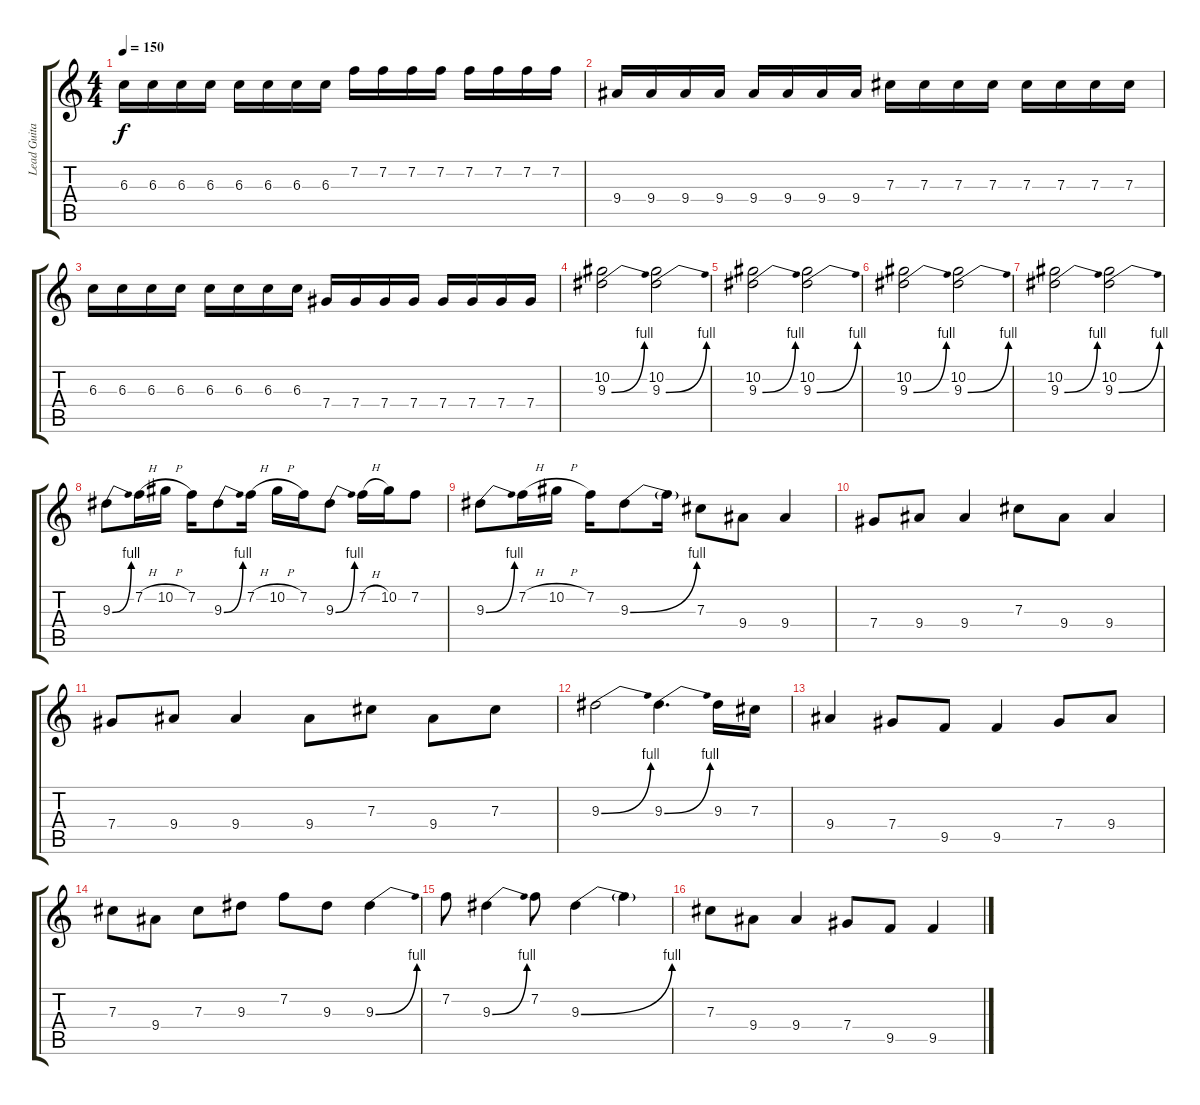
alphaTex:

\track ("Lead Guitar" "Lead Guita") {instrument distortionguitar}
\staff {score tabs}
\tuning (Eb4 Bb3 Gb3 Db3 Ab2 Db2) {hide}
\ts (4 4)
\tempo 150
\clef g2
\ks c
6.3.16{dy f} 6.3.16 6.3.16 6.3.16 6.3.16 6.3.16 6.3.16 6.3.16 7.2.16 7.2.16 7.2.16 7.2.16 7.2.16 7.2.16 7.2.16 7.2.16 |
9.4.16 9.4.16 9.4.16 9.4.16 9.4.16 9.4.16 9.4.16 9.4.16 7.3.16 7.3.16 7.3.16 7.3.16 7.3.16 7.3.16 7.3.16 7.3.16 |
6.3.16 6.3.16 6.3.16 6.3.16 6.3.16 6.3.16 6.3.16 6.3.16 7.4.16 7.4.16 7.4.16 7.4.16 7.4.16 7.4.16 7.4.16 7.4.16 |
(10.2 9.3{be (bend 0 0 60 4)}).2 (10.2 9.3{be (bend 0 0 60 4)}).2 |
(10.2 9.3{be (bend 0 0 60 4)}).2 (10.2 9.3{be (bend 0 0 60 4)}).2 |
(10.2 9.3{be (bend 0 0 60 4)}).2 (10.2 9.3{be (bend 0 0 60 4)}).2 |
(10.2 9.3{be (bend 0 0 60 4)}).2 (10.2 9.3{be (bend 0 0 60 4)}).2 |
9.3{be (bend 0 0 60 4)}.8 7.2{h}.16 10.2{h}.16 7.2.16 9.3{be (bend 0 0 60 4)}.8 7.2{h}.16 10.2{h}.16 7.2.16 9.3{be (bend 0 0 60 4)}.8 7.2{h}.16 10.2.16 7.2.8 |
9.3{be (bend 0 0 60 4)}.8 7.2{h}.16 10.2{h}.16 7.2.16 9.3{be (bend 0 0 60 4)}.8 9.3{t}.16 7.3.8 9.4.8 9.4.4 |
7.4.8 9.4.8 9.4.4 7.3.8 9.4.8 9.4.4 |
7.4.8 9.4.8 9.4.4 9.4.8 7.3.8 9.4.8 7.3.8 |
9.3{be (bend 0 0 60 4)}.2 9.3{be (bend 0 0 60 4)}.4{d} 9.3.16 7.3.16 |
9.4.4 7.4.8 9.5.8 9.5.4 7.4.8 9.4.8 |
7.3.8 9.4.8 7.3.8 9.3.8 7.2.8 9.3.8 9.3{be (bend 0 0 60 4)}.4 |
7.2.8 9.3{be (bend 0 0 60 4)}.4 7.2.8 9.3{be (bend 0 0 60 4)}.4 9.3{t}.4 |
7.3.8 9.4.8 9.4.4 7.4.8 9.5.8 9.5.4
